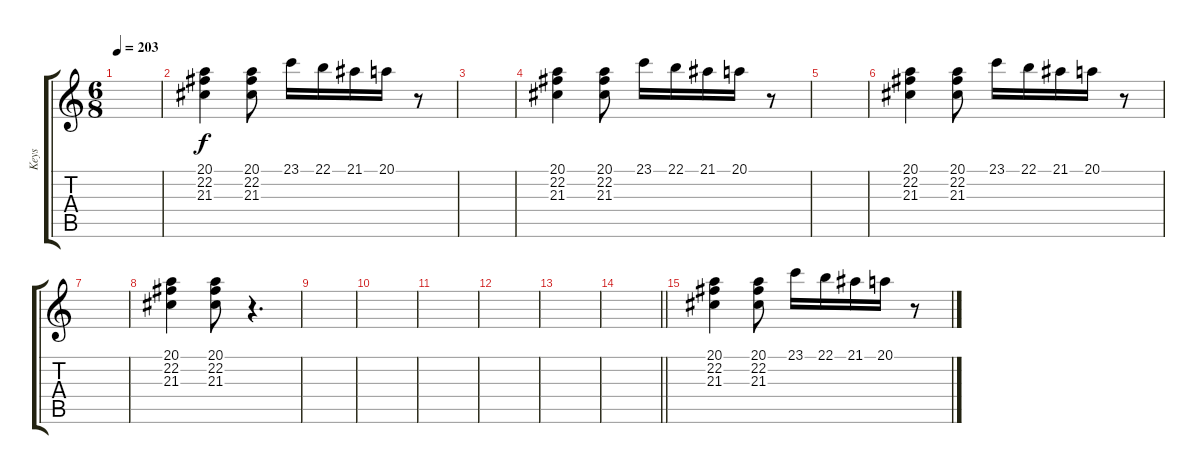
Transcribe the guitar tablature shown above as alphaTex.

\track ("Keys" "Keys") {instrument lead2sawtooth}
\staff {score tabs}
\tuning (Db4 Ab3 E3 B2 Gb2 Db2) {hide}
\ts (6 8)
\tempo 203
\clef g2
\ks c
|
(20.1 22.2 21.3).4 (20.1 22.2 21.3).8 23.1.16 22.1.16 21.1.16 20.1.16 r.8 |
|
(20.1 22.2 21.3).4 (20.1 22.2 21.3).8 23.1.16 22.1.16 21.1.16 20.1.16 r.8 |
|
(20.1 22.2 21.3).4 (20.1 22.2 21.3).8 23.1.16 22.1.16 21.1.16 20.1.16 r.8 |
|
(20.1 22.2 21.3).4 (20.1 22.2 21.3).8 r.4{d} |
|
|
|
|
|
\barLineRight lightlight
|
(20.1 22.2 21.3).4 (20.1 22.2 21.3).8 23.1.16 22.1.16 21.1.16 20.1.16 r.8
